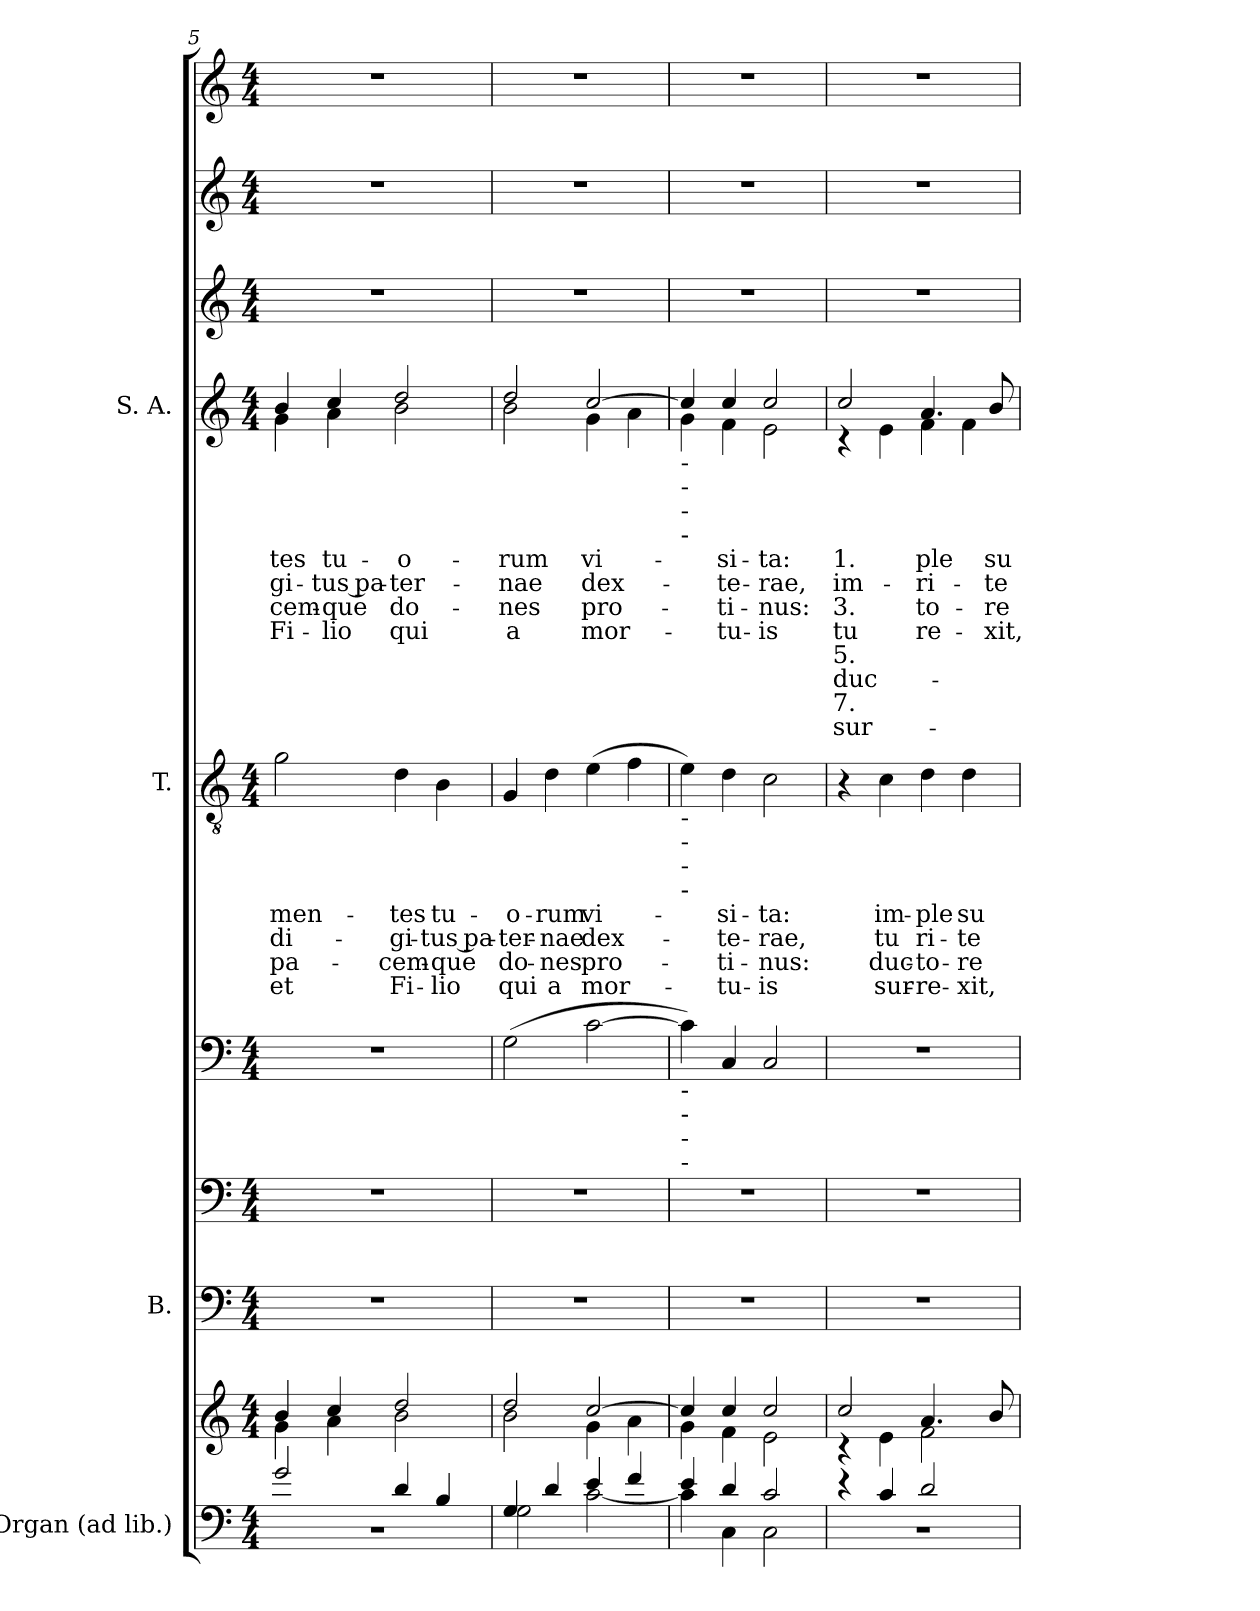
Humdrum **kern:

**kern	**kern	**kern	**kern	**kern	**kern	**text	**text	**text	**text	**kern	**text	**text	**text	**text	**text	**text	**text	**text	**kern	**kern	**kern
*part4	*part4	*part3	*part3	*part3	*part2	*part2	*part2	*part2	*part2	*part1	*part1	*part1	*part1	*part1	*part1	*part1	*part1	*part1	*part1	*part1	*part1
*staff10	*staff9	*staff8	*staff7	*staff6	*staff5	*staff5	*staff5	*staff5	*staff5	*staff4	*staff4	*staff4	*staff4	*staff4	*staff4	*staff4	*staff4	*staff4	*staff3	*staff2	*staff1
*I"Organ (ad lib.)	*	*I"B.	*	*	*I"T.	*	*	*	*	*I"S. A.	*	*	*	*	*	*	*	*	*	*	*
*I'Org.	*	*	*	*	*I'T.	*	*	*	*	*I'S. A.	*	*	*	*	*	*	*	*	*	*	*
*clefF4	*clefG2	*clefF4	*clefF4	*clefF4	*clefGv2	*	*	*	*	*clefG2	*	*	*	*	*	*	*	*	*clefG2	*clefG2	*clefG2
*	*	*	*	*	*ITrd7c12	*	*	*	*	*	*	*	*	*	*	*	*	*	*	*	*
*k[]	*k[]	*k[]	*k[]	*k[]	*k[]	*	*	*	*	*k[]	*	*	*	*	*	*	*	*	*k[]	*k[]	*k[]
*C:	*C:	*C:	*C:	*C:	*C:	*	*	*	*	*C:	*	*	*	*	*	*	*	*	*C:	*C:	*C:
*M4/4	*M4/4	*M4/4	*M4/4	*M4/4	*M4/4	*	*	*	*	*M4/4	*	*	*	*	*	*	*	*	*M4/4	*M4/4	*M4/4
=5	=5	=5	=5	=5	=5	=5	=5	=5	=5	=5	=5	=5	=5	=5	=5	=5	=5	=5	=5	=5	=5
*^	*^	*	*	*	*	*	*	*	*	*	*	*	*	*	*	*	*	*	*	*	*
!	!	!	!	!	!	!	!	!LO:LY:b:color=#000000	!LO:LY:b:color=#000000	!LO:LY:b:color=#000000	!LO:LY:b:color=#000000	!	!	!	!	!	!	!	!	!	!	!	!
!	!	!	!	!	!	!	!	!	!	!	!	!	!LO:LY:b:color=#000000	!LO:LY:b:color=#000000	!LO:LY:b:color=#000000	!LO:LY:b:color=#000000	!	!	!	!	!	!	!
*	*	*	*	*	*	*	*	*	*	*	*	*^	*	*	*	*	*	*	*	*	*	*	*
2gi/	1r	4bi/	4gi\	1r	1r	1r	2Gi\	men-	di-	pa-	et	4bi/	4gi\	-tes	-gi-	-cem-	Fi-	.	.	.	.	1r	1r	1r
!	!	!	!	!	!	!	!	!	!	!	!	!	!	!LO:LY:b:color=#000000	!LO:LY:b:color=#000000	!LO:LY:b:color=#000000	!LO:LY:b:color=#000000	!	!	!	!	!	!	!
.	.	4cci/	4ai\	.	.	.	.	.	.	.	.	4cci/	4ai\	tu-	-tus pa-	-que	-lio	.	.	.	.	.	.	.
!	!	!	!	!	!	!	!	!LO:LY:b:color=#000000	!LO:LY:b:color=#000000	!LO:LY:b:color=#000000	!LO:LY:b:color=#000000	!	!	!	!	!	!	!	!	!	!	!	!	!
!	!	!	!	!	!	!	!	!	!	!	!	!	!	!LO:LY:b:color=#000000	!LO:LY:b:color=#000000	!LO:LY:b:color=#000000	!LO:LY:b:color=#000000	!	!	!	!	!	!	!
4di/	.	2ddi/	2bi\	.	.	.	4Di\	-tes	-gi-	-cem-	Fi-	2ddi/	2bi\	-o-	-ter-	do-	qui	.	.	.	.	.	.	.
!	!	!	!	!	!	!	!	!LO:LY:b:color=#000000	!LO:LY:b:color=#000000	!LO:LY:b:color=#000000	!LO:LY:b:color=#000000	!	!	!	!	!	!	!	!	!	!	!	!	!
4Bi/	.	.	.	.	.	.	4BBi\	tu-	-tus pa-	-que	-lio	.	.	.	.	.	.	.	.	.	.	.	.	.
=6	=6	=6	=6	=6	=6	=6	=6	=6	=6	=6	=6	=6	=6	=6	=6	=6	=6	=6	=6	=6	=6	=6	=6	=6
!	!	!	!	!	!	!	!	!LO:LY:b:color=#000000	!LO:LY:b:color=#000000	!LO:LY:b:color=#000000	!LO:LY:b:color=#000000	!	!	!	!	!	!	!	!	!	!	!	!	!
!	!	!	!	!	!	!	!	!	!	!	!	!	!	!LO:LY:b:color=#000000	!LO:LY:b:color=#000000	!LO:LY:b:color=#000000	!LO:LY:b:color=#000000	!	!	!	!	!	!	!
4Gi/	2Gi\	2ddi/	2bi\	1r	1r	(2Gi\	4GGi/	-o-	-ter-	do-	qui	2ddi/	2bi\	-rum	-nae	-nes	a	.	.	.	.	1r	1r	1r
!	!	!	!	!	!	!	!	!LO:LY:b:color=#000000	!LO:LY:b:color=#000000	!LO:LY:b:color=#000000	!LO:LY:b:color=#000000	!	!	!	!	!	!	!	!	!	!	!	!	!
4di/	.	.	.	.	.	.	4Di\	-rum	-nae	-nes	a	.	.	.	.	.	.	.	.	.	.	.	.	.
!	!	!	!	!	!	!	!	!LO:LY:b:color=#000000	!LO:LY:b:color=#000000	!LO:LY:b:color=#000000	!LO:LY:b:color=#000000	!	!	!	!	!	!	!	!	!	!	!	!	!
!	!	!	!	!	!	!	!	!	!	!	!	!	!	!LO:LY:b:color=#000000	!LO:LY:b:color=#000000	!LO:LY:b:color=#000000	!LO:LY:b:color=#000000	!	!	!	!	!	!	!
4ei/	[2ci\	[2cci/	4gi\	.	.	[2ci\	(4Ei\	vi-	dex-	pro-	mor-	[2cci/	4gi\	vi-	dex-	pro-	mor-	.	.	.	.	.	.	.
4fi/	.	.	4ai\	.	.	.	4Fi\	.	.	.	.	.	4ai\	.	.	.	.	.	.	.	.	.	.	.
=7	=7	=7	=7	=7	=7	=7	=7	=7	=7	=7	=7	=7	=7	=7	=7	=7	=7	=7	=7	=7	=7	=7	=7	=7
!	!	!	!	!	!	!	!	!	!	!	!	!LO:TX:b:t=-	!	!	!	!	!	!	!	!	!	!	!	!
!	!	!	!	!	!	!	!	!	!	!	!	!LO:TX:b:t=-	!	!	!	!	!	!	!	!	!	!	!	!
!	!	!	!	!	!	!	!	!	!	!	!	!LO:TX:b:t=-	!	!	!	!	!	!	!	!	!	!	!	!
!	!	!	!	!	!	!	!	!	!	!	!	!LO:TX:b:t=-	!	!	!	!	!	!	!	!	!	!	!	!
!	!	!	!	!	!	!	!LO:TX:b:t=-	!	!	!	!	!	!	!	!	!	!	!	!	!	!	!	!	!
!	!	!	!	!	!	!	!LO:TX:b:t=-	!	!	!	!	!	!	!	!	!	!	!	!	!	!	!	!	!
!	!	!	!	!	!	!	!LO:TX:b:t=-	!	!	!	!	!	!	!	!	!	!	!	!	!	!	!	!	!
!	!	!	!	!	!	!	!LO:TX:b:t=-	!	!	!	!	!	!	!	!	!	!	!	!	!	!	!	!	!
!	!	!	!	!	!	!LO:TX:b:t=-	!	!	!	!	!	!	!	!	!	!	!	!	!	!	!	!	!	!
!	!	!	!	!	!	!LO:TX:b:t=-	!	!	!	!	!	!	!	!	!	!	!	!	!	!	!	!	!	!
!	!	!	!	!	!	!LO:TX:b:t=-	!	!	!	!	!	!	!	!	!	!	!	!	!	!	!	!	!	!
!	!	!	!	!	!	!LO:TX:b:t=-	!	!	!	!	!	!	!	!	!	!	!	!	!	!	!	!	!	!
4ei/	4ci\]	4cci/]	4gi\	1r	1r	4ci\])	4Ei\)	.	.	.	.	4cci/]	4gi\	.	.	.	.	.	.	.	.	1r	1r	1r
!	!	!	!	!	!	!	!	!LO:LY:b:color=#000000	!LO:LY:b:color=#000000	!LO:LY:b:color=#000000	!LO:LY:b:color=#000000	!	!	!	!	!	!	!	!	!	!	!	!	!
!	!	!	!	!	!	!	!	!	!	!	!	!	!	!LO:LY:b:color=#000000	!LO:LY:b:color=#000000	!LO:LY:b:color=#000000	!LO:LY:b:color=#000000	!	!	!	!	!	!	!
4di/	4Ci\	4cci/	4fi\	.	.	4Ci/	4Di\	-si-	-te-	-ti-	-tu-	4cci/	4fi\	-si-	-te-	-ti-	-tu-	.	.	.	.	.	.	.
!	!	!	!	!	!	!	!	!LO:LY:b:color=#000000	!LO:LY:b:color=#000000	!LO:LY:b:color=#000000	!LO:LY:b:color=#000000	!	!	!	!	!	!	!	!	!	!	!	!	!
!	!	!	!	!	!	!	!	!	!	!	!	!	!	!LO:LY:b:color=#000000	!LO:LY:b:color=#000000	!LO:LY:b:color=#000000	!LO:LY:b:color=#000000	!	!	!	!	!	!	!
2ci/	2Ci\	2cci/	2ei\	.	.	2Ci/	2Ci\	-ta:	-rae,	-nus:	-is	2cci/	2ei\	-ta:	-rae,	-nus:	-is	.	.	.	.	.	.	.
!!LO:LB:g=z
=8	=8	=8	=8	=8	=8	=8	=8	=8	=8	=8	=8	=8	=8	=8	=8	=8	=8	=8	=8	=8	=8	=8	=8	=8
!	!	!	!	!	!	!	!	!LO:LY:b:color=#000000	!LO:LY:b:color=#000000	!LO:LY:b:color=#000000	!LO:LY:b:color=#000000	!	!	!	!	!	!	!	!	!	!	!	!	!
!	!	!	!	!	!	!	!	!	!	!	!	!	!	!LO:LY:b:color=#000000	!LO:LY:b:color=#000000	!LO:LY:b:color=#000000	!LO:LY:b:color=#000000	!LO:LY:b:color=#000000	!LO:LY:b:color=#000000	!LO:LY:b:color=#000000	!LO:LY:b:color=#000000	!	!	!
4r	1r	2cci/	4r	1r	1r	1r	4r	1.	3.	5.	7.	2cci/	4r	1.	im-	3.	tu	5.	duc-	7.	sur-	1r	1r	1r
!	!	!	!	!	!	!	!	!LO:LY:b:color=#000000	!LO:LY:b:color=#000000	!LO:LY:b:color=#000000	!LO:LY:b:color=#000000	!	!	!	!	!	!	!	!	!	!	!	!	!
4ci/	.	.	4ei\	.	.	.	4Ci\	im-	tu	duc-	sur-	.	4ei\	.	.	.	.	.	.	.	.	.	.	.
!	!	!	!	!	!	!	!	!LO:LY:b:color=#000000	!LO:LY:b:color=#000000	!LO:LY:b:color=#000000	!LO:LY:b:color=#000000	!	!	!	!	!	!	!	!	!	!	!	!	!
!	!	!	!	!	!	!	!	!	!	!	!	!	!	!LO:LY:b:color=#000000	!LO:LY:b:color=#000000	!LO:LY:b:color=#000000	!LO:LY:b:color=#000000	!	!	!	!	!	!	!
2di/	.	4.ai/	2fi\	.	.	.	4Di\	-ple	ri-	-to-	-re-	4.ai/	4fi\	-ple	ri-	-to-	-re-	.	.	.	.	.	.	.
!	!	!	!	!	!	!	!	!LO:LY:b:color=#000000	!LO:LY:b:color=#000000	!LO:LY:b:color=#000000	!LO:LY:b:color=#000000	!	!	!	!	!	!	!	!	!	!	!	!	!
.	.	.	.	.	.	.	4Di\	su-	-te	-re	-xit,	.	4fi\	.	.	.	.	.	.	.	.	.	.	.
!	!	!	!	!	!	!	!	!	!	!	!	!	!	!LO:LY:b:color=#000000	!LO:LY:b:color=#000000	!LO:LY:b:color=#000000	!LO:LY:b:color=#000000	!	!	!	!	!	!	!
.	.	8bi/	.	.	.	.	.	.	.	.	.	8bi/	.	su-	-te	-re	-xit,	.	.	.	.	.	.	.
*v	*v	*	*	*	*	*	*	*	*	*	*	*v	*v	*	*	*	*	*	*	*	*	*	*	*
*	*v	*v	*	*	*	*	*	*	*	*	*	*	*	*	*	*	*	*	*	*	*	*
=	=	=	=	=	=	=	=	=	=	=	=	=	=	=	=	=	=	=	=	=	=
*-	*-	*-	*-	*-	*-	*-	*-	*-	*-	*-	*-	*-	*-	*-	*-	*-	*-	*-	*-	*-	*-
